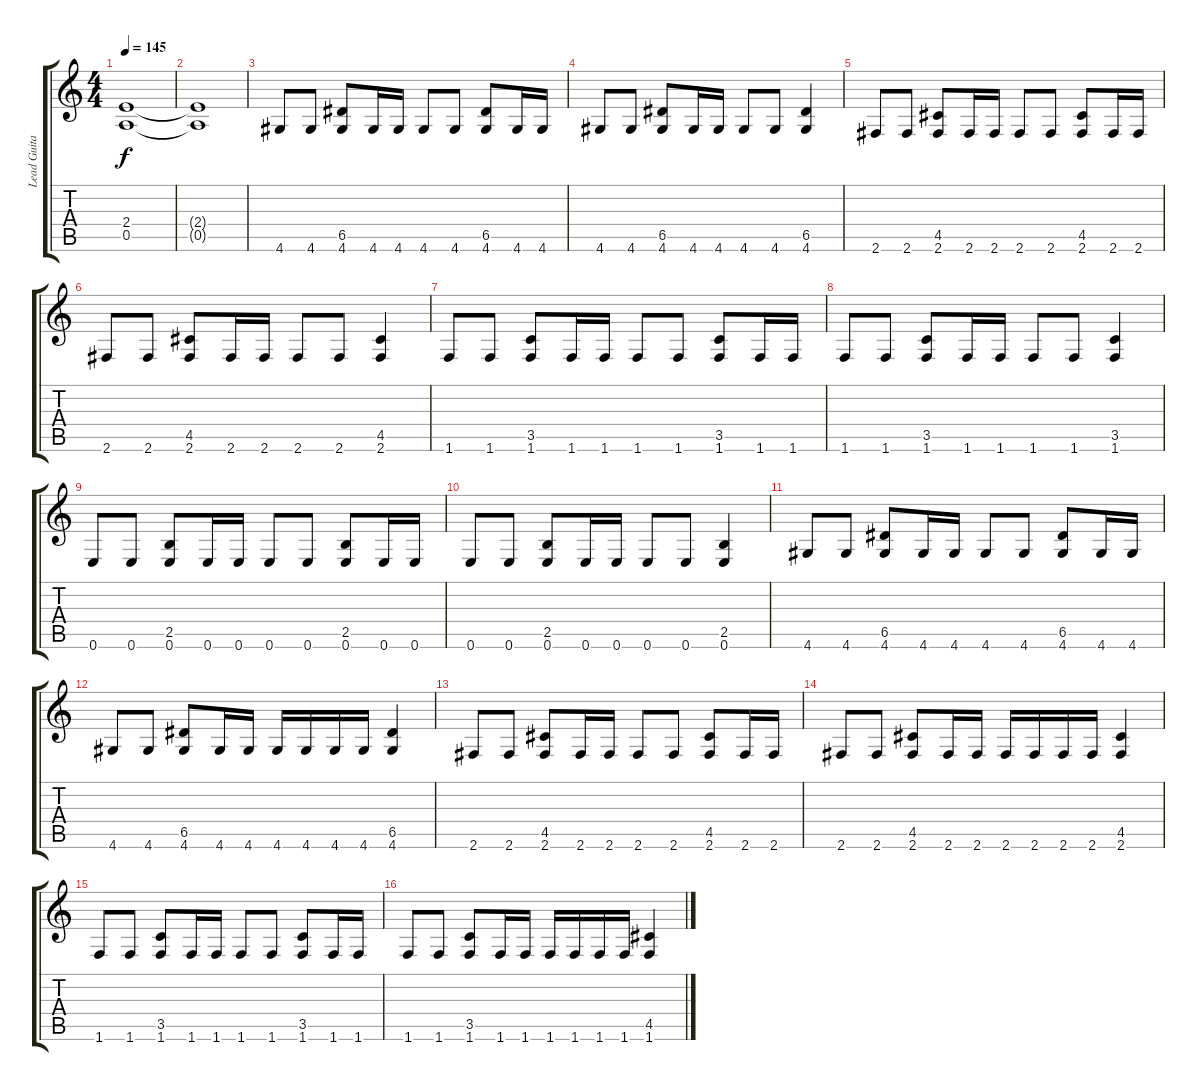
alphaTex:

\track ("Lead Guitar" "Lead Guita") {instrument distortionguitar}
\staff {score tabs}
\tuning (E4 B3 G3 D3 A2 E2) {hide}
\ts (4 4)
\tempo 145
\clef g2
\ks c
(2.4 0.5).1{dy f} |
(2.4{t} 0.5{t}).1 |
4.6.8 4.6.8 (6.5 4.6).8 4.6.16 4.6.16 4.6.8 4.6.8 (6.5 4.6).8 4.6.16 4.6.16 |
4.6.8 4.6.8 (6.5 4.6).8 4.6.16 4.6.16 4.6.8 4.6.8 (6.5 4.6).4 |
2.6.8 2.6.8 (4.5 2.6).8 2.6.16 2.6.16 2.6.8 2.6.8 (4.5 2.6).8 2.6.16 2.6.16 |
2.6.8 2.6.8 (4.5 2.6).8 2.6.16 2.6.16 2.6.8 2.6.8 (4.5 2.6).4 |
1.6.8 1.6.8 (3.5 1.6).8 1.6.16 1.6.16 1.6.8 1.6.8 (3.5 1.6).8 1.6.16 1.6.16 |
1.6.8 1.6.8 (3.5 1.6).8 1.6.16 1.6.16 1.6.8 1.6.8 (3.5 1.6).4 |
0.6.8 0.6.8 (2.5 0.6).8 0.6.16 0.6.16 0.6.8 0.6.8 (2.5 0.6).8 0.6.16 0.6.16 |
0.6.8 0.6.8 (2.5 0.6).8 0.6.16 0.6.16 0.6.8 0.6.8 (2.5 0.6).4 |
4.6.8 4.6.8 (6.5 4.6).8 4.6.16 4.6.16 4.6.8 4.6.8 (6.5 4.6).8 4.6.16 4.6.16 |
4.6.8 4.6.8 (6.5 4.6).8 4.6.16 4.6.16 4.6.16 4.6.16 4.6.16 4.6.16 (6.5 4.6).4 |
2.6.8 2.6.8 (4.5 2.6).8 2.6.16 2.6.16 2.6.8 2.6.8 (4.5 2.6).8 2.6.16 2.6.16 |
2.6.8 2.6.8 (4.5 2.6).8 2.6.16 2.6.16 2.6.16 2.6.16 2.6.16 2.6.16 (4.5 2.6).4 |
1.6.8 1.6.8 (3.5 1.6).8 1.6.16 1.6.16 1.6.8 1.6.8 (3.5 1.6).8 1.6.16 1.6.16 |
1.6.8 1.6.8 (3.5 1.6).8 1.6.16 1.6.16 1.6.16 1.6.16 1.6.16 1.6.16 (4.5 1.6).4
